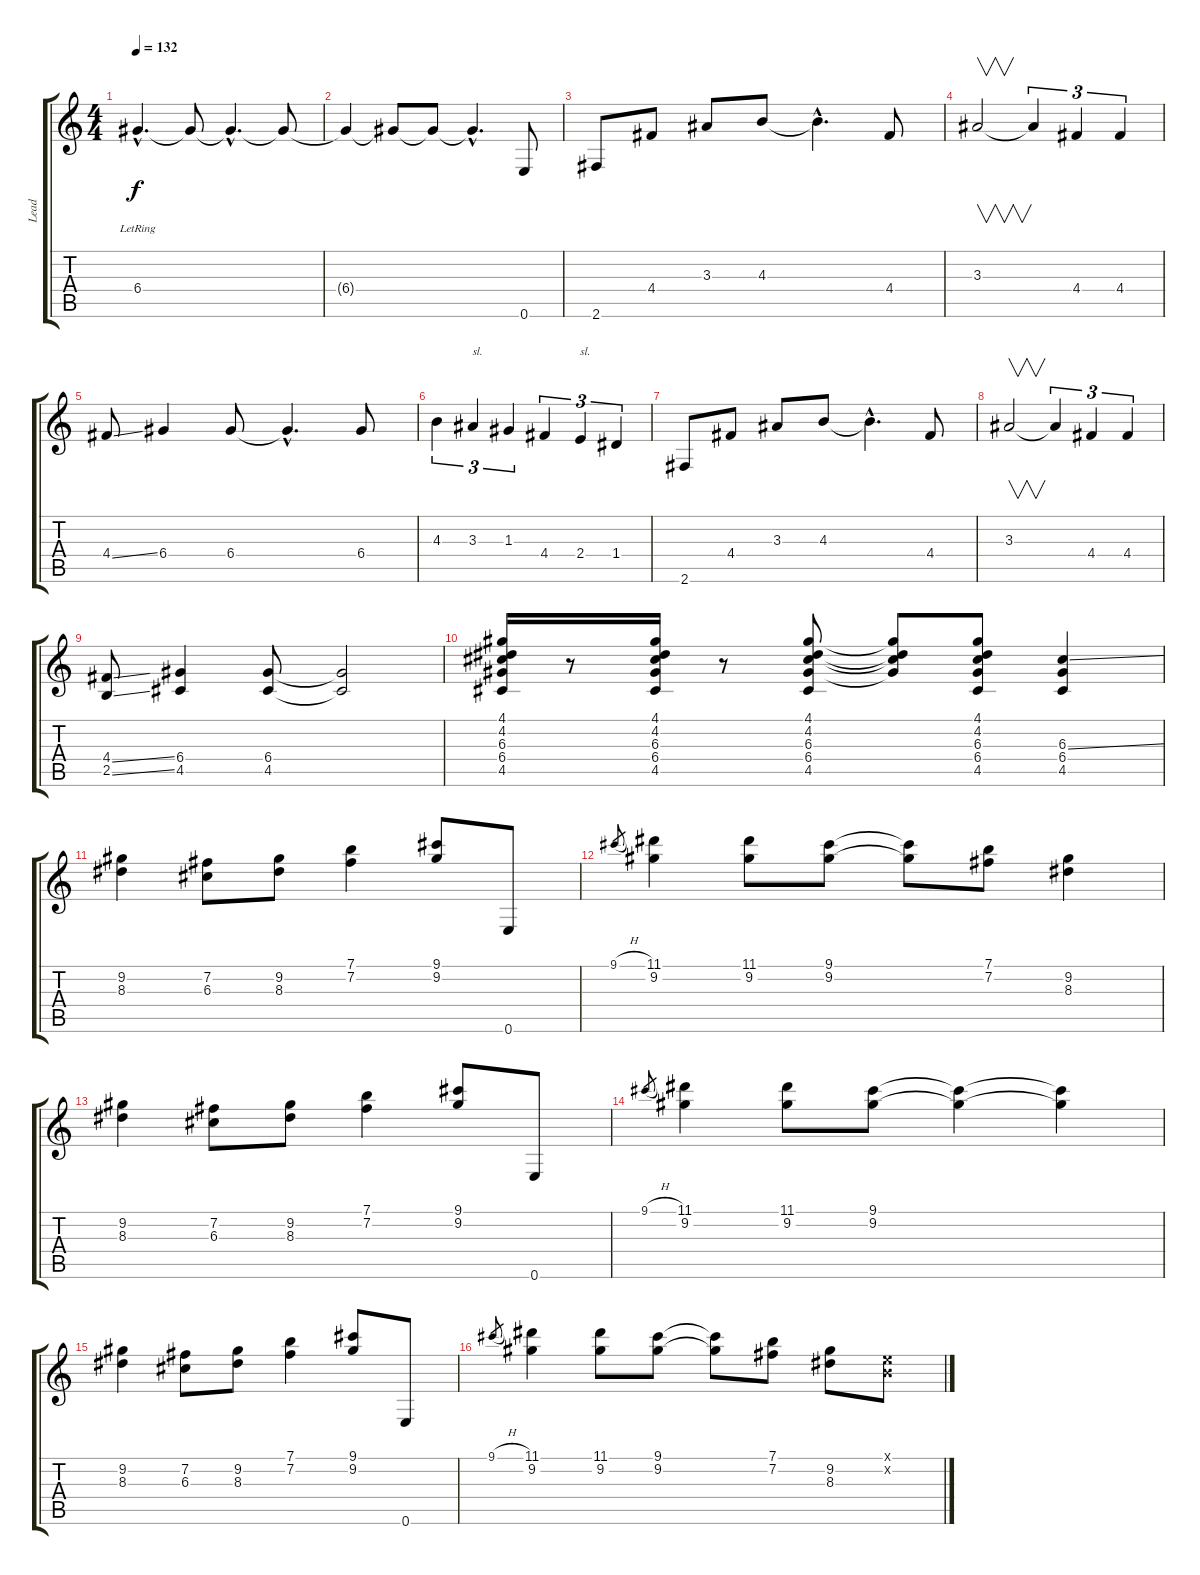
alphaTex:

\track ("Lead" "Lead") {instrument distortionguitar}
\staff {score tabs}
\tuning (E4 B3 G3 D3 A2 E2) {hide}
\ts (4 4)
\tempo 132
\clef g2
\ks c
6.4{hac lr}.4{d dy f} 6.4{t}.8 6.4{hac t}.4{d} 6.4{t}.8 |
6.4{t}.4 6.4{t}.8 6.4{t}.8 6.4{hac t}.4{d} 0.6.8 |
2.6.8 4.4.8 3.3.8 4.3.8 4.3{hac t}.4{d} 4.4.8 |
3.3.2{v} 3.3{t}.4{tu (3 2)} 4.4.4{tu (3 2)} 4.4.4{tu (3 2)} |
4.4{ss}.8 6.4.4 6.4.8 6.4{hac t}.4{d} 6.4.8 |
4.3.4{tu (3 2)} 3.3.4{tu (3 2) txt "sl."} 1.3.4{tu (3 2)} 4.4.4{tu (3 2)} 2.4.4{tu (3 2) txt "sl."} 1.4.4{tu (3 2)} |
2.6.8 4.4.8 3.3.8 4.3.8 4.3{hac t}.4{d} 4.4.8 |
3.3.2{v} 3.3{t}.4{tu (3 2)} 4.4.4{tu (3 2)} 4.4.4{tu (3 2)} |
(4.4{ss} 2.5{ss}).8 (6.4 4.5).4 (6.4 4.5).8 (6.4{t} 4.5{t}).2 |
(4.1 4.2 6.3 6.4 4.5).16 r.8 (4.1 4.2 6.3 6.4 4.5).16 r.8 (4.1 4.2 6.3 6.4 4.5).8 (4.1{t} 4.2{t} 6.3{t} 6.4{t}).8 (4.1 4.2 6.3 6.4 4.5).8 (6.3{ss} 6.4 4.5).4 |
(9.2 8.3).4 (7.2 6.3).8 (9.2 8.3).8 (7.1 7.2).4 (9.1 9.2).8 0.6.8 |
9.1{h}.8{gr} (11.1 9.2).4 (11.1 9.2).8 (9.1 9.2).8 (9.1{t} 9.2{t}).8 (7.1 7.2).8 (9.2 8.3).4 |
(9.2 8.3).4 (7.2 6.3).8 (9.2 8.3).8 (7.1 7.2).4 (9.1 9.2).8 0.6.8 |
9.1{h}.8{gr} (11.1 9.2).4 (11.1 9.2).8 (9.1 9.2).8 (9.1{t} 9.2{t}).4 (9.1{t} 9.2{t}).4 |
(9.2 8.3).4 (7.2 6.3).8 (9.2 8.3).8 (7.1 7.2).4 (9.1 9.2).8 0.6.8 |
9.1{h}.8{gr} (11.1 9.2).4 (11.1 9.2).8 (9.1 9.2).8 (9.1{t} 9.2{t}).8 (7.1 7.2).8 (9.2 8.3).8 (0.1{x} 0.2{x}).8
